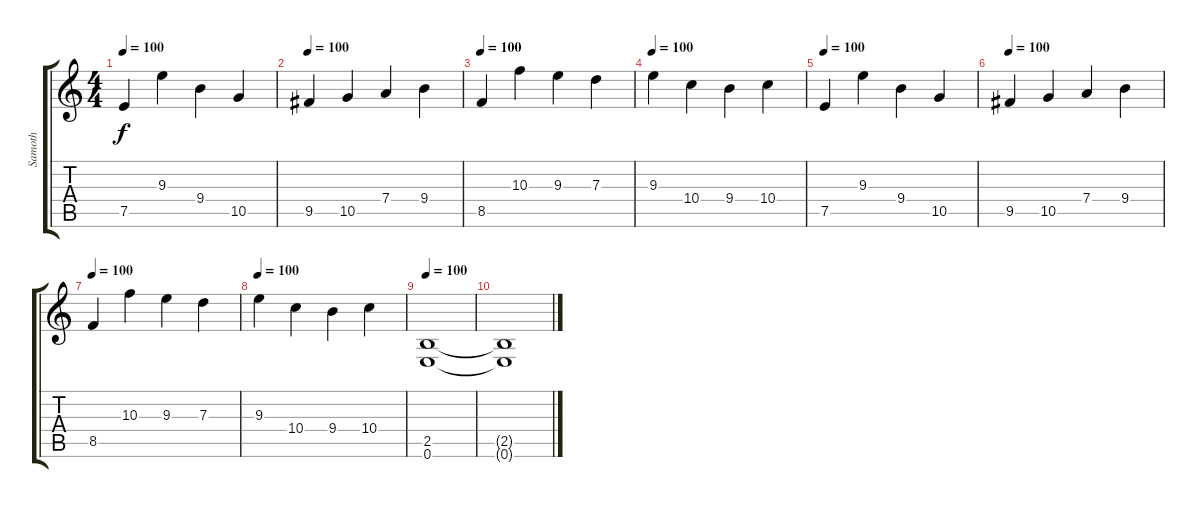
\track ("Samoth" "Samoth") {instrument overdrivenguitar}
\staff {score tabs}
\tuning (E4 B3 G3 D3 A2 E2) {hide}
\ts (4 4)
\tempo 100
\clef g2
\ks c
7.5.4{dy f} 9.3.4 9.4.4 10.5.4 |
\tempo 100
9.5.4 10.5.4 7.4.4 9.4.4 |
\tempo 100
8.5.4 10.3.4 9.3.4 7.3.4 |
\tempo 100
9.3.4 10.4.4 9.4.4 10.4.4 |
\tempo 100
7.5.4 9.3.4 9.4.4 10.5.4 |
\tempo 100
9.5.4 10.5.4 7.4.4 9.4.4 |
\tempo 100
8.5.4 10.3.4 9.3.4 7.3.4 |
\tempo 100
9.3.4 10.4.4 9.4.4 10.4.4 |
\tempo 100
(2.5 0.6).1 |
(2.5{t} 0.6{t}).1
